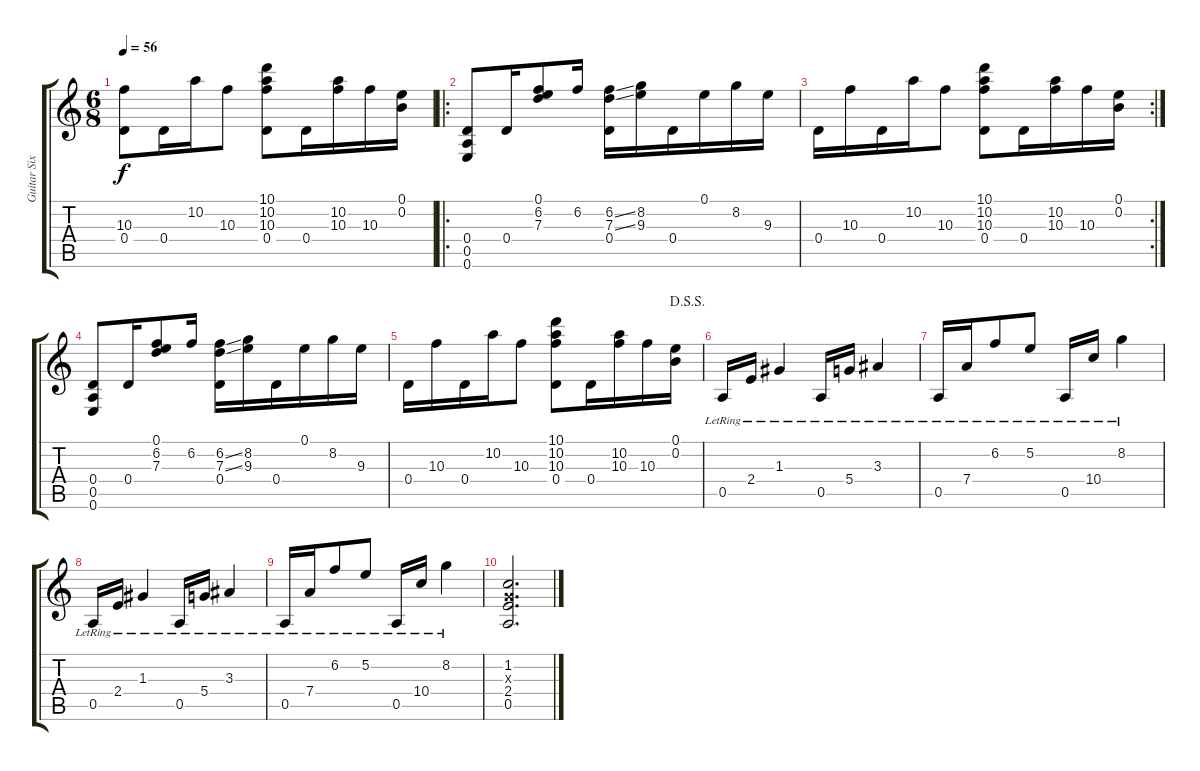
\track ("Guitar Six" "Guitar Six") {instrument electricguitarclean}
\staff {score tabs}
\tuning (E4 B3 G3 D3 A2 E2) {hide}
\ts (6 8)
\tempo 56
\clef g2
\ks c
(10.3 0.4).8{dy f} 0.4.16 10.2.16 10.3.8 (10.1 10.2 10.3 0.4).8 0.4.16 (10.2 10.3).16 10.3.16 (0.1 0.2).16 |
\ro
(0.4 0.5 0.6).8 0.4.16 (0.1 6.2 7.3).8 6.2.16 (6.2{ss} 7.3{ss} 0.4).16 (8.2 9.3).16 0.4.16 0.1.16 8.2.16 9.3.16 |
\rc 2
0.4.16 10.3.16 0.4.16 10.2.16 10.3.8 (10.1 10.2 10.3 0.4).8 0.4.16 (10.2 10.3).16 10.3.16 (0.1 0.2).16 |
(0.4 0.5 0.6).8 0.4.16 (0.1 6.2 7.3).8 6.2.16 (6.2{ss} 7.3{ss} 0.4).16 (8.2 9.3).16 0.4.16 0.1.16 8.2.16 9.3.16 |
\jump dalsegnosegno
0.4.16 10.3.16 0.4.16 10.2.16 10.3.8 (10.1 10.2 10.3 0.4).8 0.4.16 (10.2 10.3).16 10.3.16 (0.1 0.2).16 |
0.5{lr}.16 2.4{lr}.16 1.3{lr}.4 0.5{lr}.16 5.4{lr}.16 3.3{lr}.4 |
0.5{lr}.16 7.4{lr}.16 6.2{lr}.8 5.2{lr}.8 0.5{lr}.16 10.4{lr}.16 8.2{lr}.4 |
0.5{lr}.16 2.4{lr}.16 1.3{lr}.4 0.5{lr}.16 5.4{lr}.16 3.3{lr}.4 |
0.5{lr}.16 7.4{lr}.16 6.2{lr}.8 5.2{lr}.8 0.5{lr}.16 10.4{lr}.16 8.2{lr}.4 |
(1.2 0.3{x} 2.4 0.5).2{d}
